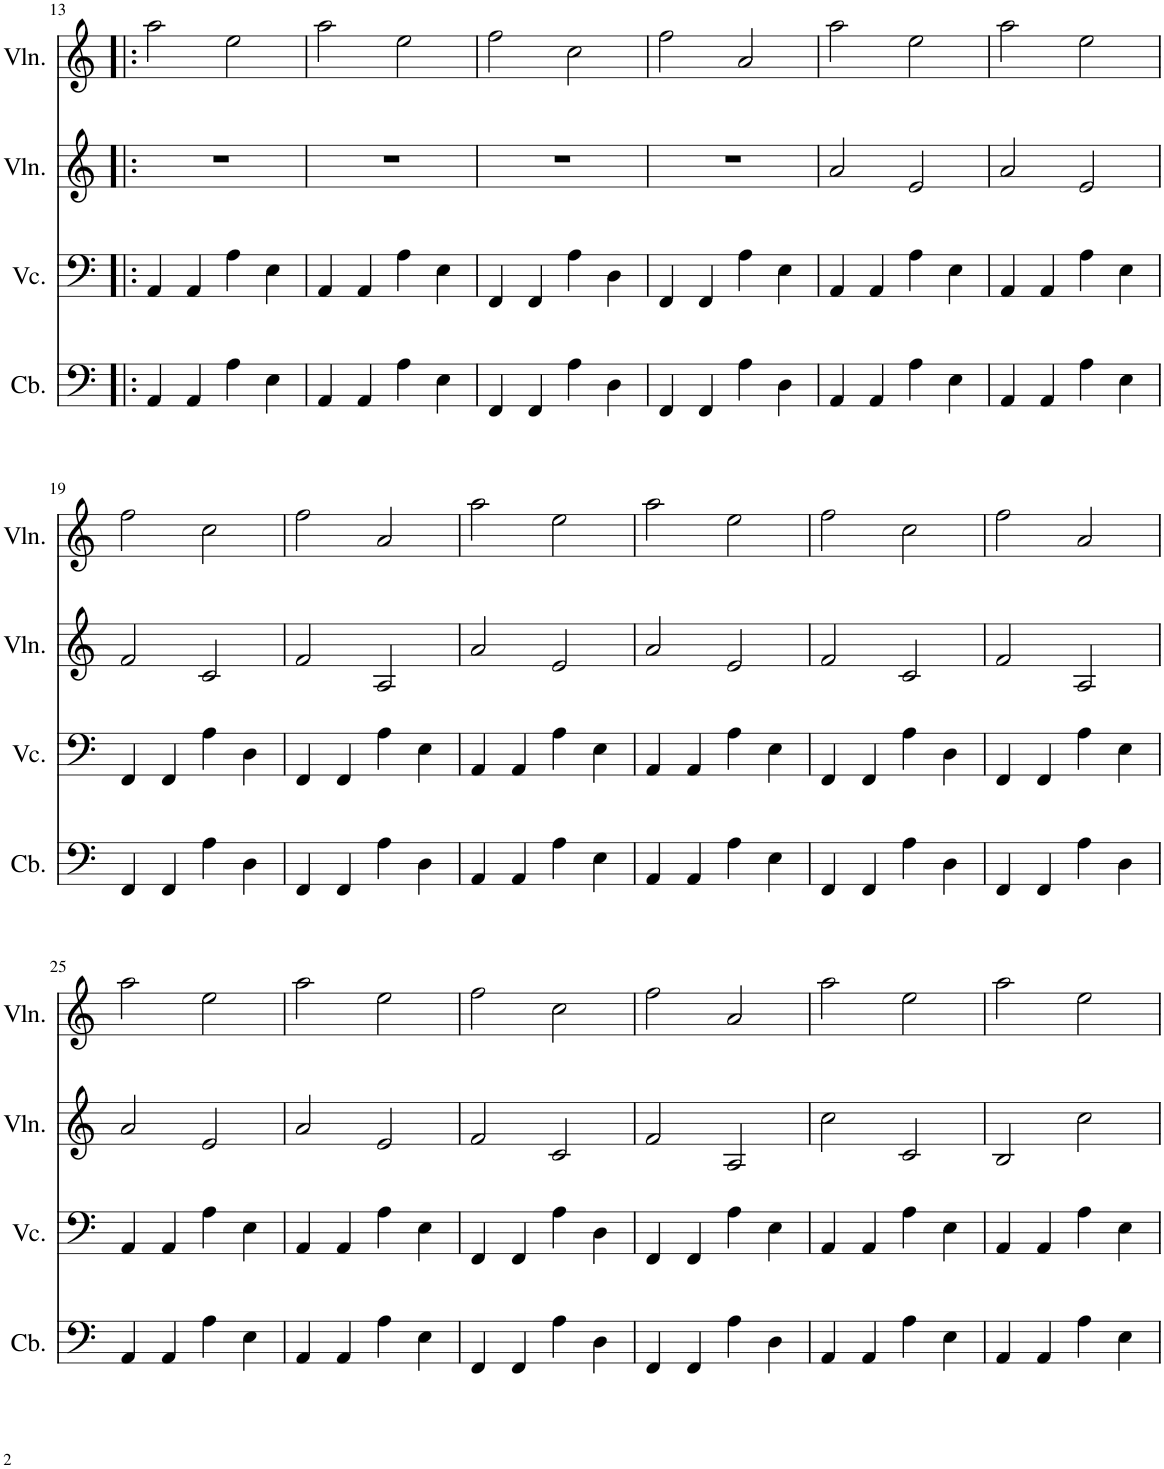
**kern	**kern	**kern	**kern
*part4	*part3	*part2	*part1
*staff4	*staff3	*staff2	*staff1
*I"Contrabass	*I"Violoncello	*I"Violin	*I"Violin
*I'Cb.	*I'Vc.	*I'Vln.	*I'Vln.
!!LO:PB:g=z
*clefF4	*clefF4	*clefG2	*clefG2
*Trd7c12	*	*	*
*k[]	*k[]	*k[]	*k[]
*M4/4	*M4/4	*M4/4	*M4/4
=13!|:	=13!|:	=13!|:	=13!|:
4AA/	4AA/	1r	2aa\
4AA/	4AA/	.	.
4A\	4A\	.	2ee\
4E\	4E\	.	.
=14	=14	=14	=14
4AA/	4AA/	1r	2aa\
4AA/	4AA/	.	.
4A\	4A\	.	2ee\
4E\	4E\	.	.
=15	=15	=15	=15
4FF/	4FF/	1r	2ff\
4FF/	4FF/	.	.
4A\	4A\	.	2cc\
4D\	4D\	.	.
=16	=16	=16	=16
4FF/	4FF/	1r	2ff\
4FF/	4FF/	.	.
4A\	4A\	.	2a/
4D\	4E\	.	.
=17	=17	=17	=17
4AA/	4AA/	2a/	2aa\
4AA/	4AA/	.	.
4A\	4A\	2e/	2ee\
4E\	4E\	.	.
=18	=18	=18	=18
4AA/	4AA/	2a/	2aa\
4AA/	4AA/	.	.
4A\	4A\	2e/	2ee\
4E\	4E\	.	.
!!LO:LB:g=z
=19	=19	=19	=19
4FF/	4FF/	2f/	2ff\
4FF/	4FF/	.	.
4A\	4A\	2c/	2cc\
4D\	4D\	.	.
=20	=20	=20	=20
4FF/	4FF/	2f/	2ff\
4FF/	4FF/	.	.
4A\	4A\	2A/	2a/
4D\	4E\	.	.
=21	=21	=21	=21
4AA/	4AA/	2a/	2aa\
4AA/	4AA/	.	.
4A\	4A\	2e/	2ee\
4E\	4E\	.	.
=22	=22	=22	=22
4AA/	4AA/	2a/	2aa\
4AA/	4AA/	.	.
4A\	4A\	2e/	2ee\
4E\	4E\	.	.
=23	=23	=23	=23
4FF/	4FF/	2f/	2ff\
4FF/	4FF/	.	.
4A\	4A\	2c/	2cc\
4D\	4D\	.	.
=24	=24	=24	=24
4FF/	4FF/	2f/	2ff\
4FF/	4FF/	.	.
4A\	4A\	2A/	2a/
4D\	4E\	.	.
!!LO:LB:g=z
=25	=25	=25	=25
4AA/	4AA/	2a/	2aa\
4AA/	4AA/	.	.
4A\	4A\	2e/	2ee\
4E\	4E\	.	.
=26	=26	=26	=26
4AA/	4AA/	2a/	2aa\
4AA/	4AA/	.	.
4A\	4A\	2e/	2ee\
4E\	4E\	.	.
=27	=27	=27	=27
4FF/	4FF/	2f/	2ff\
4FF/	4FF/	.	.
4A\	4A\	2c/	2cc\
4D\	4D\	.	.
=28	=28	=28	=28
4FF/	4FF/	2f/	2ff\
4FF/	4FF/	.	.
4A\	4A\	2A/	2a/
4D\	4E\	.	.
=29	=29	=29	=29
4AA/	4AA/	2cc\	2aa\
4AA/	4AA/	.	.
4A\	4A\	2c/	2ee\
4E\	4E\	.	.
=30	=30	=30	=30
4AA/	4AA/	2B/	2aa\
4AA/	4AA/	.	.
4A\	4A\	2cc\	2ee\
4E\	4E\	.	.
=	=	=	=
*-	*-	*-	*-
